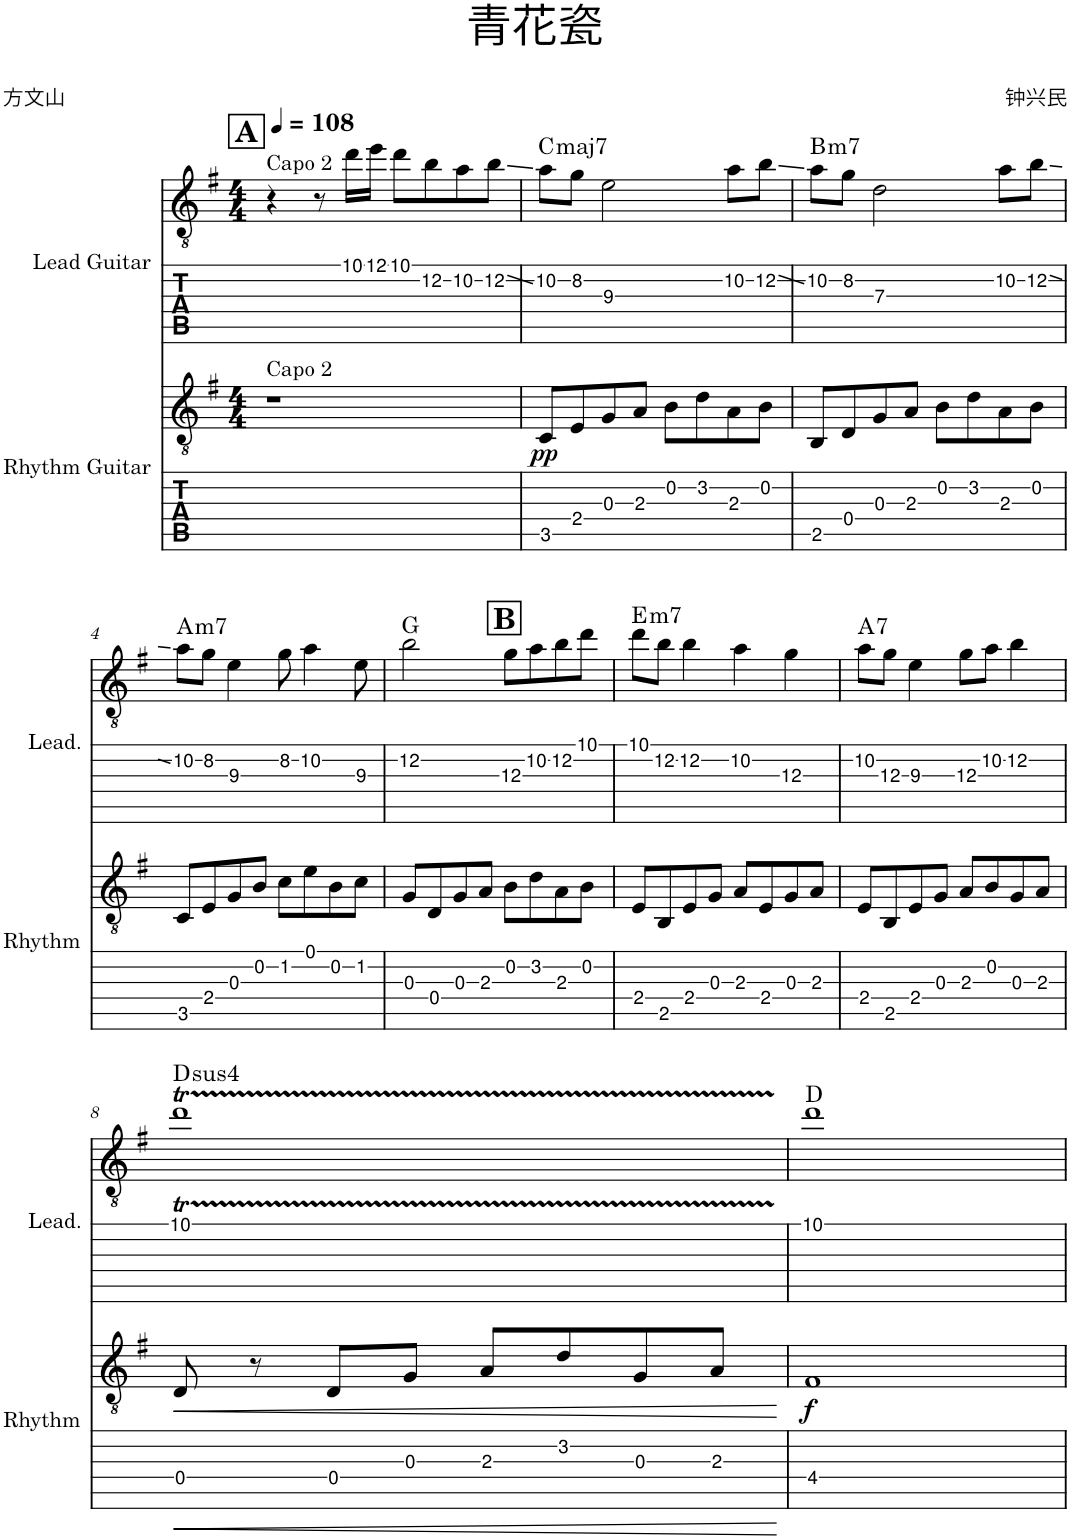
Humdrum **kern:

**kern	**kern	**dynam	**kern	**kern	**harte
*part2	*part2	*part2	*part1	*part1	*part1
*staff4	*staff3	*staff3/4	*staff2	*staff1	*
*I"Rhythm Guitar	*	*	*I"Lead Guitar	*	*
*I'Rhythm	*	*	*I'Lead.	*	*
*stria6	*	*	*stria6	*	*
*	*clefGv2	*	*	*clefGv2	*
*Trd-1c-2	*Trd-1c-2	*	*Trd-1c-2	*Trd-1c-2	*
*k[f#]	*k[f#]	*	*k[f#]	*k[f#]	*
*M4/4	*M4/4	*	*M4/4	*M4/4	*
*MM108	*MM108	*	*MM108	*MM108	*
!!LO:REH:place=s1:a:B:cj:fs=14:t=A
=1	=1	=1	=1	=1	=1
!	!	!	!	!LO:TX:a:t=Capo 2	!
!	!LO:TX:a:t=Capo 2	!	!	!	!
1r	1r	.	4r	4r	.
.	.	.	8r	8r	.
.	.	.	16ddLL	16dd\LL	.
.	.	.	16eeJJ	16ee\JJ	.
.	.	.	8ddL	8dd\L	.
.	.	.	8bJ	8b\	.
.	.	.	8aL	8a\	.
.	.	.	8bJ	8b\J	.
=2	=2	=2	=2	=2	=2
!	!	!LO:DY:b	!	!	!LO:H:kt=maj7
8CL	8C/L	pp	8aL	8a\L	C:maj7
8EJ	8E/	.	8gJ	8g\J	.
8GL	8G/	.	2e	2e\	.
8AJ	8A/J	.	.	.	.
8BL	8B\L	.	.	.	.
8dJ	8d\	.	.	.	.
8AL	8A\	.	8aL	8a\L	.
8BJ	8B\J	.	8bJ	8b\J	.
=3	=3	=3	=3	=3	=3
!	!	!	!	!	!LO:H:kt=m7
8BBL	8BB/L	.	8aL	8a\L	B:min7
8DJ	8D/	.	8gJ	8g\J	.
8GL	8G/	.	2d	2d\	.
8AJ	8A/J	.	.	.	.
8BL	8B\L	.	.	.	.
8dJ	8d\	.	.	.	.
8AL	8A\	.	8aL	8a\L	.
8BJ	8B\J	.	8bJ	8b\J	.
!!LO:LB:g=z
=4	=4	=4	=4	=4	=4
!	!	!	!	!	!LO:H:kt=m7
8CL	8C/L	.	8aL	8a\L	A:min7
8EJ	8E/	.	8gJ	8g\J	.
8GL	8G/	.	4e	4e\	.
8BJ	8B/J	.	.	.	.
8cL	8c\L	.	8g	8g\	.
8eJ	8e\	.	4a	4a\	.
8BL	8B\	.	.	.	.
8cJ	8c\J	.	8e	8e\	.
!!LO:REH:place=s1:a:B:cj:fs=14:t=B:qo=2
=5	=5	=5	=5	=5	=5
8GL	8G/L	.	2b	2b\	G:maj
8DJ	8D/	.	.	.	.
8GL	8G/	.	.	.	.
8AJ	8A/J	.	.	.	.
8BL	8B\L	.	8gL	8g\L	.
8dJ	8d\	.	8aJ	8a\	.
8AL	8A\	.	8bL	8b\	.
8BJ	8B\J	.	8ddJ	8dd\J	.
=6	=6	=6	=6	=6	=6
!	!	!	!	!	!LO:H:kt=m7
8EL	8E/L	.	8ddL	8dd\L	E:min7
8BBJ	8BB/	.	8bJ	8b\J	.
8EL	8E/	.	4b	4b\	.
8GJ	8G/J	.	.	.	.
8AL	8A/L	.	4a	4a\	.
8EJ	8E/	.	.	.	.
8GL	8G/	.	4g	4g\	.
8AJ	8A/J	.	.	.	.
=7	=7	=7	=7	=7	=7
!	!	!	!	!	!LO:H:kt=7
8EL	8E/L	.	8aL	8a\L	A:7
8BBJ	8BB/	.	8gJ	8g\J	.
8EL	8E/	.	4e	4e\	.
8GJ	8G/J	.	.	.	.
8AL	8A/L	.	8gL	8g\L	.
8BJ	8B/	.	8aJ	8a\J	.
8GL	8G/	.	4b	4b\	.
8AJ	8A/J	.	.	.	.
!!LO:LB:g=z
=8	=8	=8	=8	=8	=8
!	!	!LO:HP:b	!	!	!LO:H:kt=4
8D	8D/	<	1ddT	1ddT	D:sus4
8r	8r	.	.	.	.
8DL	8D/L	.	.	.	.
8GJ	8G/J	.	.	.	.
8AL	8A/L	.	.	.	.
8dJ	8d/	.	.	.	.
8GL	8G/	.	.	.	.
8AJ	8A/J	.	.	.	.
.	.	[	.	.	.
=9	=9	=9	=9	=9	=9
!	!	!LO:DY:b	!	!	!
1F#	1F#	f	1dd	1dd	D:maj
=	=	=	=	=	=
*-	*-	*-	*-	*-	*-
